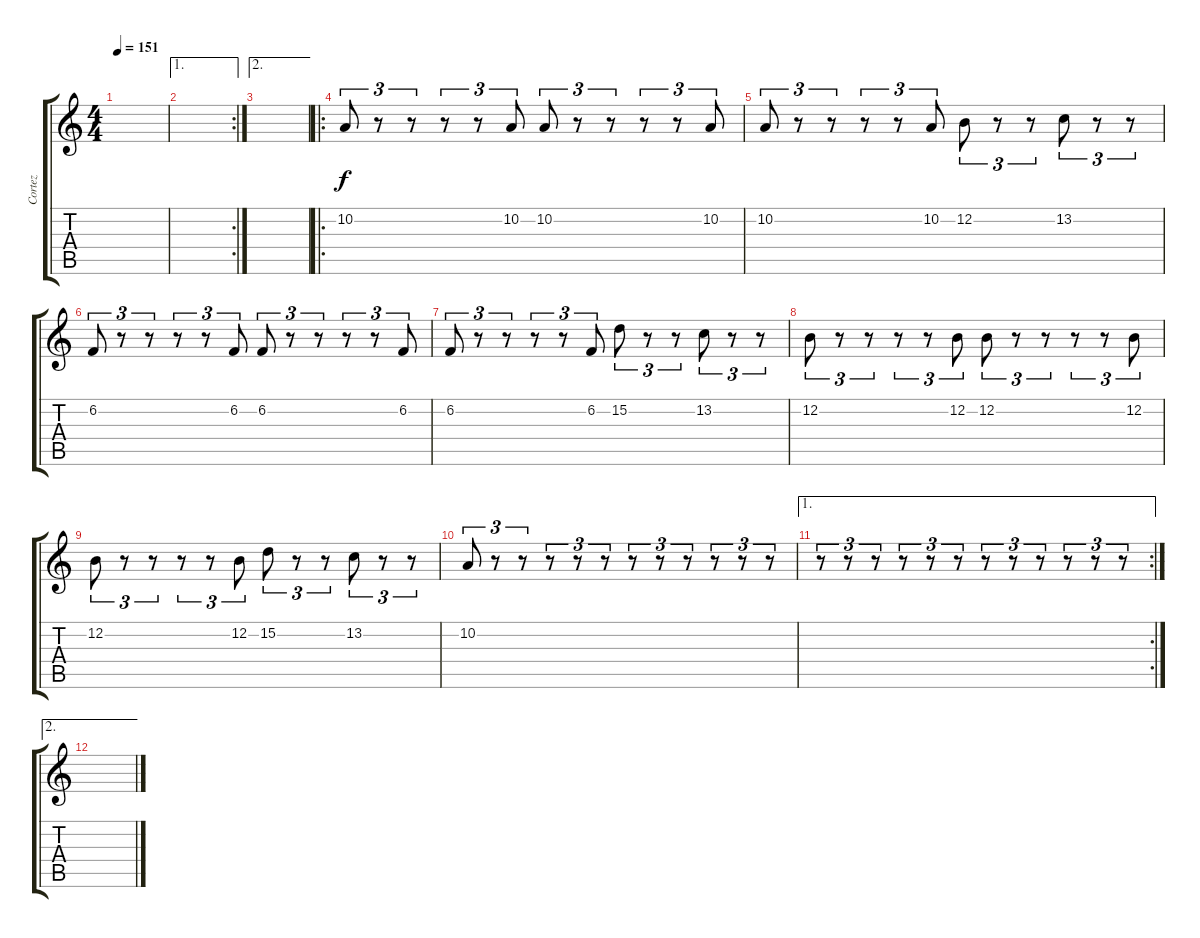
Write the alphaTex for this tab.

\track ("Cortez" "Cortez") {instrument pizzicatostrings}
\staff {score tabs}
\tuning (E4 B3 G3 D3 A2 E2) {hide}
\ts (4 4)
\tempo 151
\clef g2
\ks c
|
\ae 1
\rc 2
|
\ae 2
|
\ro
10.2.8{tu (3 2)} r.8{tu (3 2)} r.8{tu (3 2)} r.8{tu (3 2)} r.8{tu (3 2)} 10.2.8{tu (3 2)} 10.2.8{tu (3 2)} r.8{tu (3 2)} r.8{tu (3 2)} r.8{tu (3 2)} r.8{tu (3 2)} 10.2.8{tu (3 2)} |
10.2.8{tu (3 2)} r.8{tu (3 2)} r.8{tu (3 2)} r.8{tu (3 2)} r.8{tu (3 2)} 10.2.8{tu (3 2)} 12.2.8{tu (3 2)} r.8{tu (3 2)} r.8{tu (3 2)} 13.2.8{tu (3 2)} r.8{tu (3 2)} r.8{tu (3 2)} |
6.2.8{tu (3 2)} r.8{tu (3 2)} r.8{tu (3 2)} r.8{tu (3 2)} r.8{tu (3 2)} 6.2.8{tu (3 2)} 6.2.8{tu (3 2)} r.8{tu (3 2)} r.8{tu (3 2)} r.8{tu (3 2)} r.8{tu (3 2)} 6.2.8{tu (3 2)} |
6.2.8{tu (3 2)} r.8{tu (3 2)} r.8{tu (3 2)} r.8{tu (3 2)} r.8{tu (3 2)} 6.2.8{tu (3 2)} 15.2.8{tu (3 2)} r.8{tu (3 2)} r.8{tu (3 2)} 13.2.8{tu (3 2)} r.8{tu (3 2)} r.8{tu (3 2)} |
12.2.8{tu (3 2)} r.8{tu (3 2)} r.8{tu (3 2)} r.8{tu (3 2)} r.8{tu (3 2)} 12.2.8{tu (3 2)} 12.2.8{tu (3 2)} r.8{tu (3 2)} r.8{tu (3 2)} r.8{tu (3 2)} r.8{tu (3 2)} 12.2.8{tu (3 2)} |
12.2.8{tu (3 2)} r.8{tu (3 2)} r.8{tu (3 2)} r.8{tu (3 2)} r.8{tu (3 2)} 12.2.8{tu (3 2)} 15.2.8{tu (3 2)} r.8{tu (3 2)} r.8{tu (3 2)} 13.2.8{tu (3 2)} r.8{tu (3 2)} r.8{tu (3 2)} |
10.2.8{tu (3 2)} r.8{tu (3 2)} r.8{tu (3 2)} r.8{tu (3 2)} r.8{tu (3 2)} r.8{tu (3 2)} r.8{tu (3 2)} r.8{tu (3 2)} r.8{tu (3 2)} r.8{tu (3 2)} r.8{tu (3 2)} r.8{tu (3 2)} |
\ae 1
\rc 2
r.8{tu (3 2)} r.8{tu (3 2)} r.8{tu (3 2)} r.8{tu (3 2)} r.8{tu (3 2)} r.8{tu (3 2)} r.8{tu (3 2)} r.8{tu (3 2)} r.8{tu (3 2)} r.8{tu (3 2)} r.8{tu (3 2)} r.8{tu (3 2)} |
\ae 2
